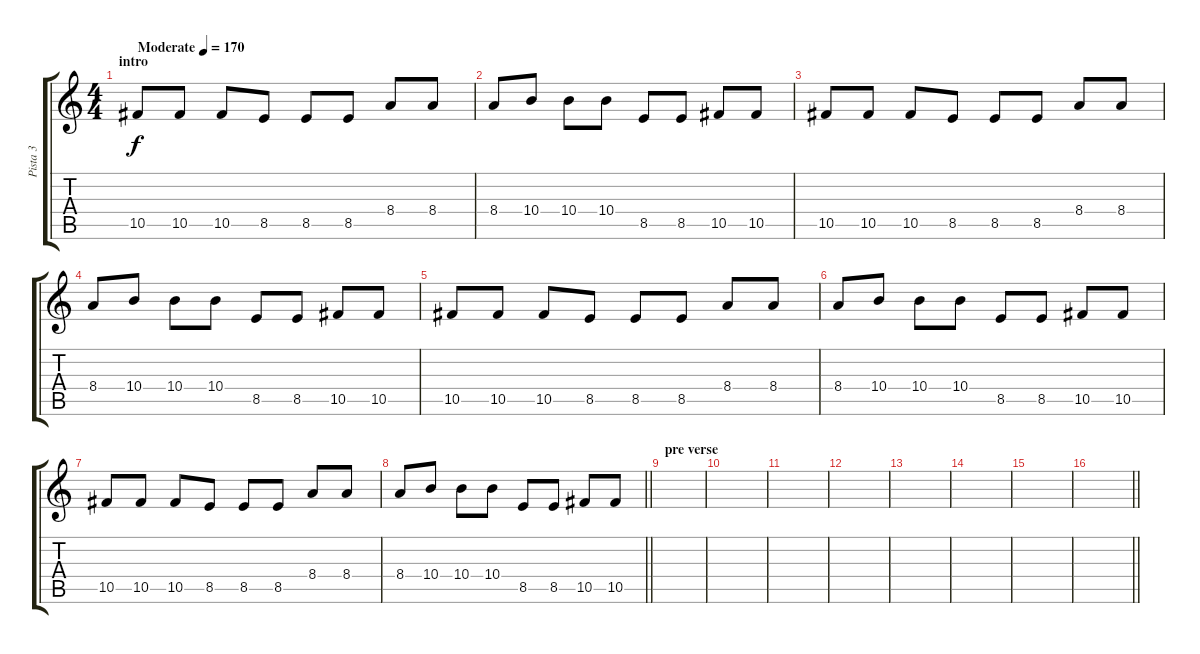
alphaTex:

\track ("Pista 3" "Pista 3") {instrument distortionguitar}
\staff {score tabs}
\tuning (Eb4 Bb3 Gb3 Db3 Ab2 Eb2) {hide}
\ts (4 4)
\section ("" "intro")
\tempo (170 "Moderate")
\clef g2
\ks c
10.5.8{dy f instrument distortionguitar} 10.5.8 10.5.8 8.5.8 8.5.8 8.5.8 8.4.8 8.4.8 |
8.4.8 10.4.8 10.4.8 10.4.8 8.5.8 8.5.8 10.5.8 10.5.8 |
10.5.8 10.5.8 10.5.8 8.5.8 8.5.8 8.5.8 8.4.8 8.4.8 |
8.4.8 10.4.8 10.4.8 10.4.8 8.5.8 8.5.8 10.5.8 10.5.8 |
10.5.8 10.5.8 10.5.8 8.5.8 8.5.8 8.5.8 8.4.8 8.4.8 |
8.4.8 10.4.8 10.4.8 10.4.8 8.5.8 8.5.8 10.5.8 10.5.8 |
10.5.8 10.5.8 10.5.8 8.5.8 8.5.8 8.5.8 8.4.8 8.4.8 |
\barLineRight lightlight
8.4.8 10.4.8 10.4.8 10.4.8 8.5.8 8.5.8 10.5.8 10.5.8 |
\section ("" "pre verse")
|
|
|
|
|
|
|
\barLineRight lightlight
